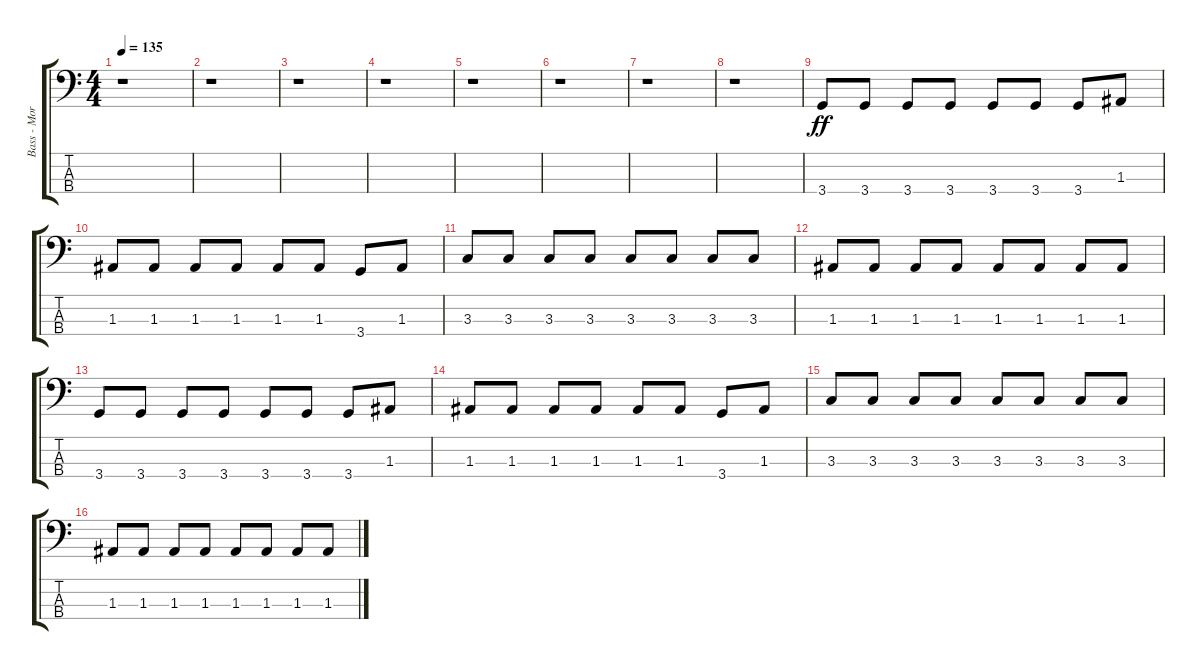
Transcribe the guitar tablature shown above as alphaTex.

\track ("Bass - Morgan Henderson" "Bass - Mor") {instrument electricbassfinger}
\staff {score tabs}
\tuning (G2 D2 A1 E1) {hide}
\ts (4 4)
\tempo 135
\clef f4
\ks c
r.1{dy ff} |
r.1 |
r.1 |
r.1 |
r.1 |
r.1 |
r.1 |
r.1 |
3.4.8 3.4.8 3.4.8 3.4.8 3.4.8 3.4.8 3.4.8 1.3.8 |
1.3.8 1.3.8 1.3.8 1.3.8 1.3.8 1.3.8 3.4.8 1.3.8 |
3.3.8 3.3.8 3.3.8 3.3.8 3.3.8 3.3.8 3.3.8 3.3.8 |
1.3.8 1.3.8 1.3.8 1.3.8 1.3.8 1.3.8 1.3.8 1.3.8 |
3.4.8 3.4.8 3.4.8 3.4.8 3.4.8 3.4.8 3.4.8 1.3.8 |
1.3.8 1.3.8 1.3.8 1.3.8 1.3.8 1.3.8 3.4.8 1.3.8 |
3.3.8 3.3.8 3.3.8 3.3.8 3.3.8 3.3.8 3.3.8 3.3.8 |
1.3.8 1.3.8 1.3.8 1.3.8 1.3.8 1.3.8 1.3.8 1.3.8
